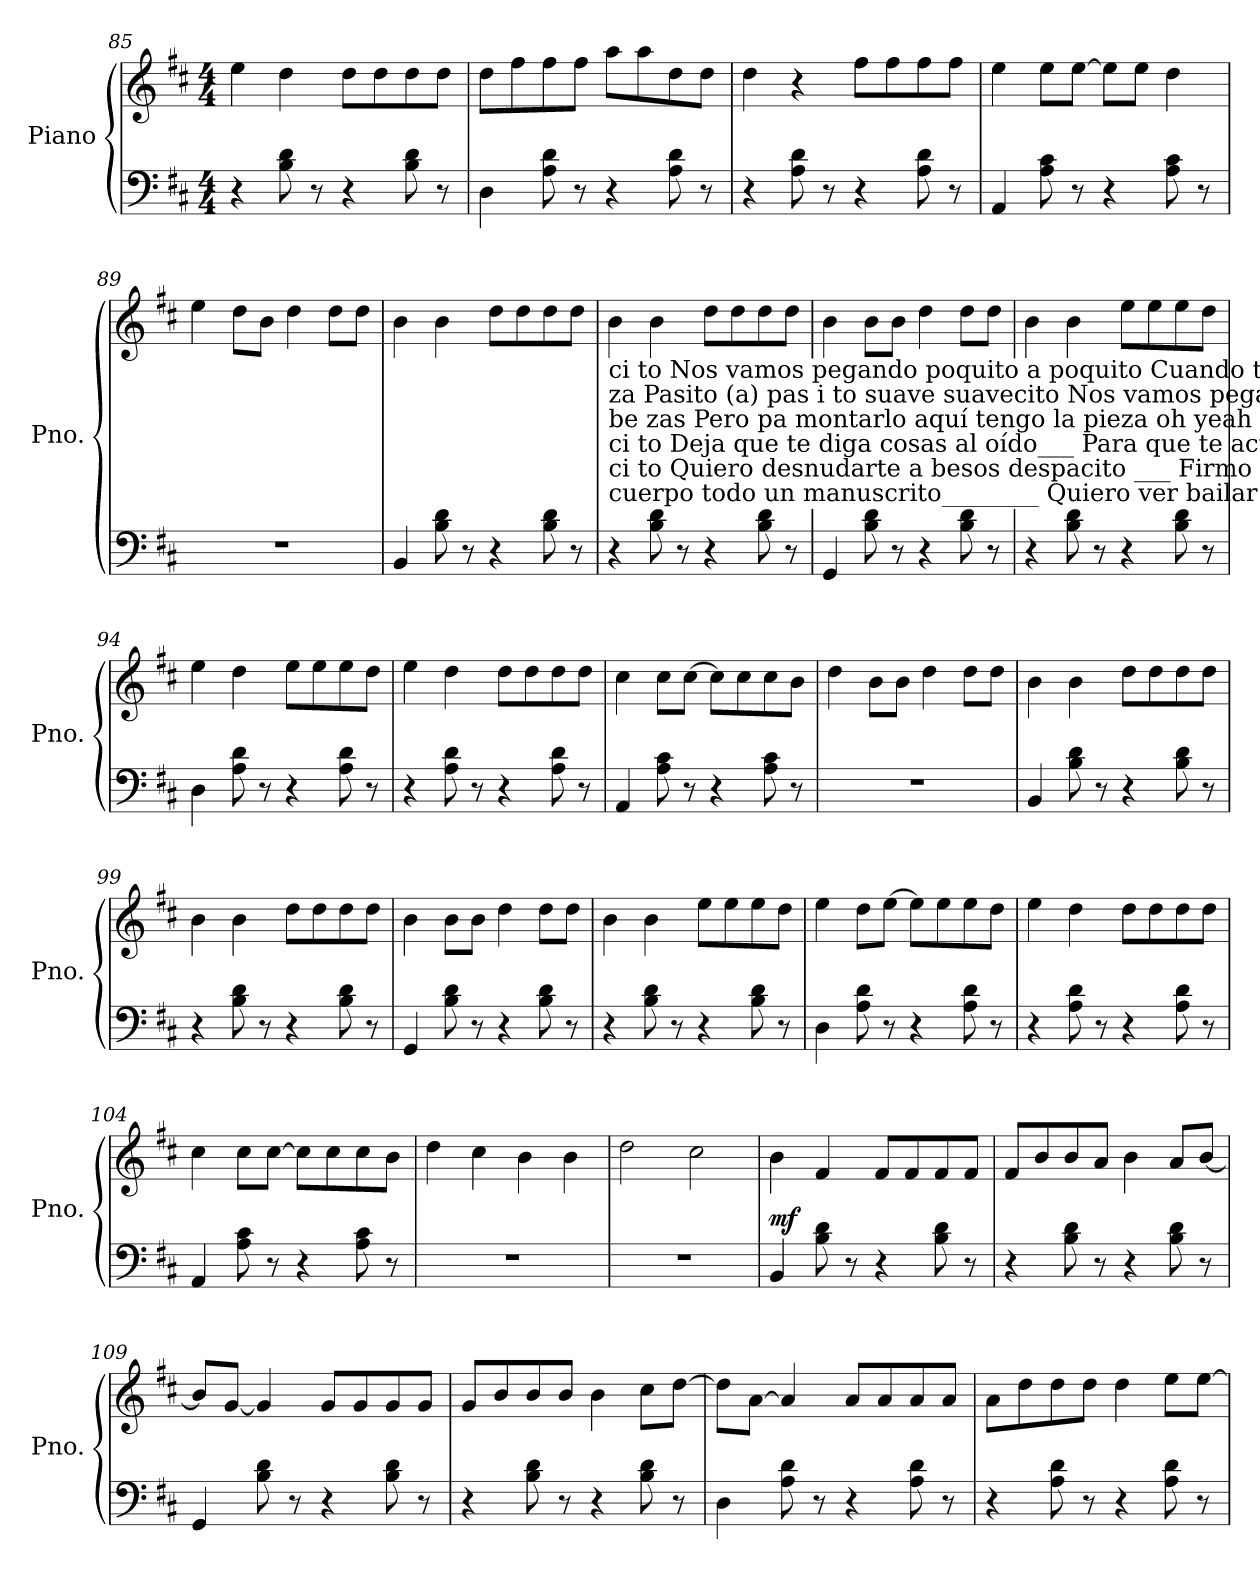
**kern	**kern	**dynam
*part1	*part1	*part1
*staff2	*staff1	*staff1/2
*I"Piano	*	*
*I'Pno.	*	*
*clefF4	*clefG2	*
*k[f#c#]	*k[f#c#]	*
*M4/4	*M4/4	*
=85	=85	=85
4r	4ee\	.
8B\ 8d\	4dd\	.
8r	.	.
4r	8dd\L	.
.	8dd\	.
8B\ 8d\	8dd\	.
8r	8dd\J	.
!!LO:LB:g=z
=86	=86	=86
4D\	8dd\L	.
.	8ff#\	.
8A\ 8d\	8ff#\	.
8r	8ff#\J	.
4r	8aa\L	.
.	8aa\	.
8A\ 8d\	8dd\	.
8r	8dd\J	.
=87	=87	=87
4r	4dd\	.
8A\ 8d\	4r	.
8r	.	.
4r	8ff#\L	.
.	8ff#\	.
8A\ 8d\	8ff#\	.
8r	8ff#\J	.
=88	=88	=88
4AA/	4ee\	.
8A\ 8c#\	8ee\L	.
8r	[8ee\J	.
4r	8ee\L]	.
.	8ee\J	.
8A\ 8c#\	4dd\	.
8r	.	.
=89	=89	=89
1r	4ee\	.
.	8dd\L	.
.	8b\J	.
.	4dd\	.
.	8dd\L	.
.	8dd\J	.
=90	=90	=90
4BB/	4b\	.
8B\ 8d\	4b\	.
8r	.	.
4r	8dd\L	.
.	8dd\	.
8B\ 8d\	8dd\	.
8r	8dd\J	.
!!LO:PB:g=z
=91	=91	=91
!	!LO:TX:b:t=ci to    Nos vamos pegando poquito a poquito  Cuando tú me besas con esa destreza    Veo que eres malicia con delicade-	!
!	!LO:TX:b:t=za  Pasito (a) pas   i  to       suave suavecito        Nos vamos pegando, poquito a poquito  Y es que esa belleza es un rompeca-	!
!	!LO:TX:b:t=be  zas        Pero pa montarlo aquí tengo la pieza       oh yeah     Des__ pa__ ci       to   Quiero respirar tu cuello     despa	!
!	!LO:TX:b:t=ci      to        Deja que te diga  cosas al     oído___       Para que te acuerdes si no estás conmigo__                   Des_pa-	!
!	!LO:TX:b:t=ci       to     Quiero desnudarte a besos despacito ___             Firmo en las paredes de tu laberinto_______    Y hacer de tu	!
!	!LO:TX:b:t=cuerpo todo un manuscrito________                                                     Quiero ver bailar tu pelo  Quiero ser tu ritmo	!
4r	4b\	.
8B\ 8d\	4b\	.
8r	.	.
4r	8dd\L	.
.	8dd\	.
8B\ 8d\	8dd\	.
8r	8dd\J	.
=92	=92	=92
4GG/	4b\	.
8B\ 8d\	8b\L	.
8r	8b\J	.
4r	4dd\	.
8B\ 8d\	8dd\L	.
8r	8dd\J	.
=93	=93	=93
4r	4b\	.
8B\ 8d\	4b\	.
8r	.	.
4r	8ee\L	.
.	8ee\	.
8B\ 8d\	8ee\	.
8r	8dd\J	.
=94	=94	=94
4D\	4ee\	.
8A\ 8d\	4dd\	.
8r	.	.
4r	8ee\L	.
.	8ee\	.
8A\ 8d\	8ee\	.
8r	8dd\J	.
=95	=95	=95
4r	4ee\	.
8A\ 8d\	4dd\	.
8r	.	.
4r	8dd\L	.
.	8dd\	.
8A\ 8d\	8dd\	.
8r	8dd\J	.
=96	=96	=96
4AA/	4cc#\	.
8A\ 8c#\	8cc#\L	.
8r	[8cc#\J	.
4r	8cc#\L]	.
.	8cc#\	.
8A\ 8c#\	8cc#\	.
8r	8b\J	.
!!LO:LB:g=z
=97	=97	=97
1r	4dd\	.
.	8b\L	.
.	8b\J	.
.	4dd\	.
.	8dd\L	.
.	8dd\J	.
=98	=98	=98
4BB/	4b\	.
8B\ 8d\	4b\	.
8r	.	.
4r	8dd\L	.
.	8dd\	.
8B\ 8d\	8dd\	.
8r	8dd\J	.
=99	=99	=99
4r	4b\	.
8B\ 8d\	4b\	.
8r	.	.
4r	8dd\L	.
.	8dd\	.
8B\ 8d\	8dd\	.
8r	8dd\J	.
=100	=100	=100
4GG/	4b\	.
8B\ 8d\	8b\L	.
8r	8b\J	.
4r	4dd\	.
8B\ 8d\	8dd\L	.
8r	8dd\J	.
=101	=101	=101
4r	4b\	.
8B\ 8d\	4b\	.
8r	.	.
4r	8ee\L	.
.	8ee\	.
8B\ 8d\	8ee\	.
8r	8dd\J	.
=102	=102	=102
4D\	4ee\	.
8A\ 8d\	8dd\L	.
8r	[8ee\J	.
4r	8ee\L]	.
.	8ee\	.
8A\ 8d\	8ee\	.
8r	8dd\J	.
!!LO:LB:g=z
=103	=103	=103
4r	4ee\	.
8A\ 8d\	4dd\	.
8r	.	.
4r	8dd\L	.
.	8dd\	.
8A\ 8d\	8dd\	.
8r	8dd\J	.
=104	=104	=104
4AA/	4cc#\	.
8A\ 8c#\	8cc#\L	.
8r	[8cc#\J	.
4r	8cc#\L]	.
.	8cc#\	.
8A\ 8c#\	8cc#\	.
8r	8b\J	.
=105	=105	=105
1r	4dd\	.
.	4cc#\	.
.	4b\	.
.	4b\	.
=106	=106	=106
1r	2dd\	.
.	2cc#\	.
=107	=107	=107
!	!	!LO:DY:a=2
4BB/	4b\	mf
8B\ 8d\	4f#/	.
8r	.	.
4r	8f#/L	.
.	8f#/	.
8B\ 8d\	8f#/	.
8r	8f#/J	.
=108	=108	=108
4r	8f#/L	.
.	8b/	.
8B\ 8d\	8b/	.
8r	8a/J	.
4r	4b\	.
8B\ 8d\	8a/L	.
8r	[8b/J	.
!!LO:LB:g=z
=109	=109	=109
4GG/	8b/L]	.
.	[8g/J	.
8B\ 8d\	4g/]	.
8r	.	.
4r	8g/L	.
.	8g/	.
8B\ 8d\	8g/	.
8r	8g/J	.
=110	=110	=110
4r	8g/L	.
.	8b/	.
8B\ 8d\	8b/	.
8r	8b/J	.
4r	4b\	.
8B\ 8d\	8cc#\L	.
8r	[8dd\J	.
=111	=111	=111
4D\	8dd\L]	.
.	[8a\J	.
8A\ 8d\	4a/]	.
8r	.	.
4r	8a/L	.
.	8a/	.
8A\ 8d\	8a/	.
8r	8a/J	.
=112	=112	=112
4r	8a\L	.
.	8dd\	.
8A\ 8d\	8dd\	.
8r	8dd\J	.
4r	4dd\	.
8A\ 8d\	8ee\L	.
8r	[8ee\J	.
=	=	=
*-	*-	*-
